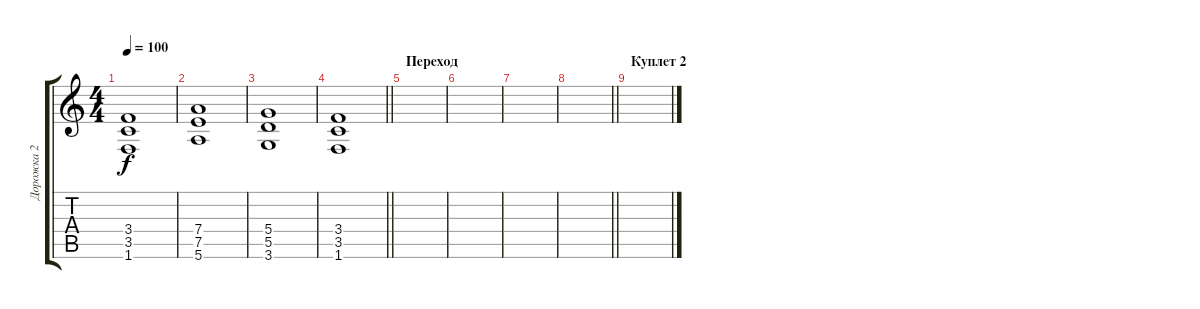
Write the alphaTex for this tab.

\track ("Дорожка 2" "Дорожка 2") {instrument overdrivenguitar}
\staff {score tabs}
\tuning (E4 B3 G3 D3 A2 E2) {hide}
\ts (4 4)
\tempo 100
\clef g2
\ks c
(3.4 3.5 1.6).1{dy f volume 11} |
(7.4 7.5 5.6).1 |
(5.4 5.5 3.6).1 |
\barLineRight lightlight
(3.4 3.5 1.6).1 |
\section ("" "Переход")
|
|
|
\barLineRight lightlight
|
\section ("" "Куплет 2")
